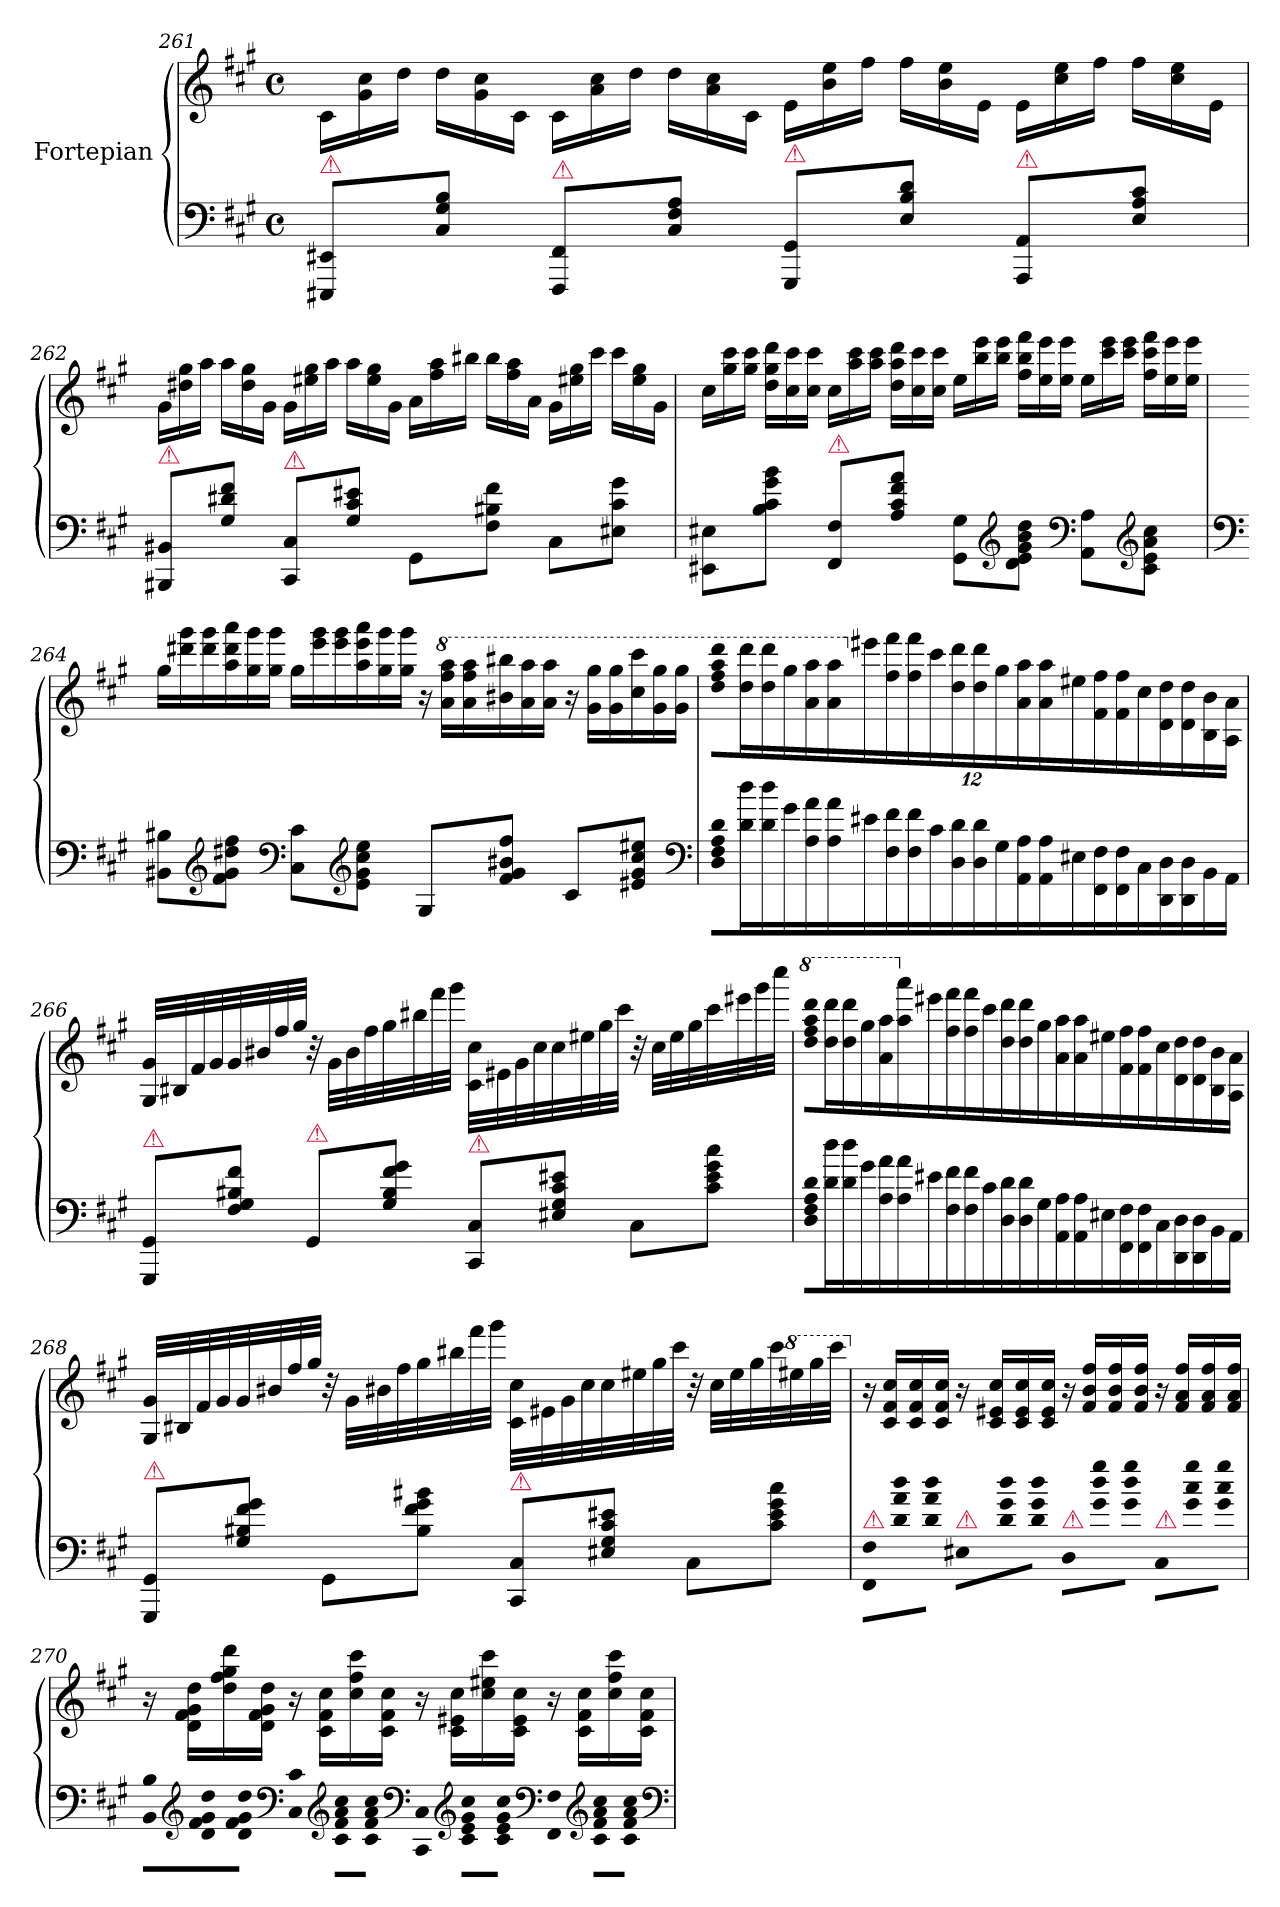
**kern	**kern
*part2	*part1
*staff2	*staff1
*I"Fortepian	*I"Fortepian
*clefF4	*clefG2
*k[f#c#g#]	*k[f#c#g#]
*f#:	*f#:
*M4/4	*M4/4
*met(c)	*met(c)
*	*Xtuplet
=261	=261
!LO:TX:a:color=crimson:t=⚠	!
8EEE#X/ 8EE#X/L	24c#\LL
.	24g#\ 24cc#\
.	24dd\JJ
8C#\ 8G#\ 8B\J	24dd\LL
.	24g#\ 24cc#\
.	24c#\JJ
!LO:TX:a:color=crimson:t=⚠	!
8FFF#/ 8FF#/L	24c#\LL
.	24a\ 24cc#\
.	24dd\JJ
8C#\ 8F#\ 8A\J	24dd\LL
.	24a\ 24cc#\
.	24c#\JJ
!LO:TX:a:color=crimson:t=⚠	!
8GGG#/ 8GG#/L	24e\LL
.	24b\ 24ee\
.	24ff#\JJ
8E\ 8B\ 8d\J	24ff#\LL
.	24b\ 24ee\
.	24e\JJ
!LO:TX:a:color=crimson:t=⚠	!
8AAA/ 8AA/L	24e\LL
.	24cc#\ 24ee\
.	24ff#\JJ
8E\ 8A\ 8c#\J	24ff#\LL
.	24cc#\ 24ee\
.	24e\JJ
=262	=262
!LO:TX:a:color=crimson:t=⚠	!
8BBB#X/ 8BB#X/L	24g#\LL
.	24dd#X\ 24gg#\
.	24aa\JJ
8G#\ 8d#X\ 8f#\J	24aa\LL
.	24dd#\ 24gg#\
.	24g#\JJ
!LO:TX:a:color=crimson:t=⚠	!
8CC#/ 8C#/L	24g#\LL
.	24ee#X\ 24gg#\
.	24aa\JJ
8G#\ 8c#\ 8e#X\J	24aa\LL
.	24ee#\ 24gg#\
.	24g#\JJ
8GG#\L	24a\LL
.	24ff#\ 24aa\
.	24bb#X\JJ
8F#\ 8B#X\ 8f#\J	24bb#\LL
.	24ff#\ 24aa\
.	24a\JJ
8C#\L	24g#\LL
.	24ee#X\ 24gg#\
.	24ccc#\JJ
8E#X\ 8c#\ 8g#\J	24ccc#\LL
.	24ee#\ 24gg#\
.	24g#\JJ
=263	=263
8EE#X\ 8E#X\L	24cc#\LL
.	24gg#\ 24ccc#\
.	24gg#\ 24ccc#\JJ
8B\ 8c#\ 8g#\ 8b\J	24dd\ 24gg#\ 24ddd\LL
.	24cc#\ 24ccc#\
.	24cc#\ 24ccc#\JJ
!LO:TX:a:color=crimson:t=⚠	!
8FF#/ 8F#/L	24cc#\LL
.	24aa\ 24ccc#\
.	24aa\ 24ccc#\JJ
8A\ 8c#\ 8f#\ 8a\J	24dd\ 24aa\ 24ddd\LL
.	24cc#\ 24ccc#\
.	24cc#\ 24ccc#\JJ
8GG#\ 8G#\L	24ee\LL
.	24bb\ 24eee\
.	24bb\ 24eee\JJ
*clefG2	*
8d\ 8e\ 8g#\ 8b\ 8dd\J	24ff#\ 24bb\ 24fff#\LL
.	24ee\ 24eee\
.	24ee\ 24eee\JJ
*clefF4	*
8AA\ 8A\L	24ee\LL
.	24ccc#\ 24eee\
.	24ccc#\ 24eee\JJ
*clefG2	*
8c#\ 8e\ 8a\ 8cc#\J	24ff#\ 24ccc#\ 24fff#\LL
.	24ee\ 24eee\
.	24ee\ 24eee\JJ
=264	=264
*clefF4	*
8BB#X\ 8B#X\L	24gg#\LL
.	24ddd#X\ 24ggg#\
.	24ddd#\ 24ggg#\
*clefG2	*
8f#\ 8g#\ 8dd#X\ 8ff#\J	24aa\ 24ddd#\ 24aaa\
.	24gg#\ 24ggg#\
.	24gg#\ 24ggg#\JJ
*clefF4	*
8C#\ 8c#\L	24gg#\LL
.	24eee\ 24ggg#\
.	24eee\ 24ggg#\
*clefG2	*
8e\ 8g#\ 8cc#\ 8ee\J	24aa\ 24eee\ 24aaa\
.	24gg#\ 24ggg#\
.	24gg#\ 24ggg#\JJ
8G#/L	24r
*	*8va
.	24aa\ 24fff#\ 24aaa\LL
.	24aa\ 24fff#\ 24aaa\
8f#/ 8g#/ 8b#X/ 8ff#/J	24bb#X\ 24bbb#X\
.	24aa\ 24aaa\
.	24aa\ 24aaa\JJ
8c#/L	24r
.	24gg#\ 24ggg#\LL
.	24gg#\ 24ggg#\
8e#X/ 8g#/ 8cc#/ 8ee#X/J	24ccc#\ 24cccc#\
.	24gg#\ 24ggg#\
.	24gg#\ 24ggg#\JJ
*clefF4	*
=265	=265
*Xtuplet	*
!LO:N:vis=8	!
*	*tuplet
*	*Xbrackettup
!	!LO:N:vis=8
12D\ 12F#\ 12A\ 12d\L	12ddd\ 12fff#\ 12aaa\ 12dddd\L
24d\ 24dd\L	24ddd\ 24dddd\L
24d\ 24dd\	24ddd\ 24dddd\
24g#\	24ggg#\
24A\ 24a\	24aa\ 24aaa\
*	*Xtuplet
24A\ 24a\	24aa\ 24aaa\
*	*X8va
24e#X\	24eee#X\
24F#\ 24f#\	24ff#\ 24fff#\
24F#\ 24f#\	24ff#\ 24fff#\
24c#\	24ccc#\
24D\ 24d\	24dd\ 24ddd\
24D\ 24d\	24dd\ 24ddd\
24G#\	24gg#\
24AA\ 24A\	24a\ 24aa\
24AA\ 24A\	24a\ 24aa\
24E#X\	24ee#X\
24FF#\ 24F#\	24f#\ 24ff#\
24FF#\ 24F#\	24f#\ 24ff#\
24C#\	24cc#\
24DD\ 24D\	24d\ 24dd\
24DD\ 24D\	24d\ 24dd\
24BB\	24B\ 24b\
24AA\JJ	24A\ 24a\JJ
=266	=266
!LO:TX:a:color=crimson:t=⚠	!
8GGG#/ 8GG#/L	32G#/ 32g#/LLL
.	32B#X/
.	32f#/
.	32g#/
8F#\ 8G#\ 8B#X\ 8f#\J	32g#/
.	32b#X/
.	32ff#/
.	32gg#/JJJ
!LO:TX:a:color=crimson:t=⚠	!
8GG#/L	32r
.	32g#\LLL
.	32b#\
.	32ff#\
8G#\ 8B#\ 8f#\ 8g#\J	32gg#\
.	32bb#X\
.	32fff#\
.	32ggg#\JJJ
!LO:TX:a:color=crimson:t=⚠	!
8CC#/ 8C#/L	32c#\ 32cc#\LLL
.	32e#X\
.	32g#\
.	32cc#\
8E#X\ 8G#\ 8c#\ 8e#X\J	32cc#\
.	32ee#X\
.	32gg#\
.	32ccc#\JJJ
8C#\L	32r
.	32cc#\LLL
.	32ee#\
.	32gg#\
8c#\ 8e#\ 8g#\ 8cc#\J	32ccc#\
.	32eee#X\
.	32ggg#\
.	32cccc#\JJJ
=267	=267
!LO:N:vis=8	!
*	*8va
!	!LO:N:vis=8
12D\ 12F#\ 12A\ 12d\L	12ddd\ 12fff#\ 12aaa\ 12dddd\L
24d\ 24dd\L	24ddd\ 24dddd\L
24d\ 24dd\	24ddd\ 24dddd\
24g#\	24ggg#\
24A\ 24a\	24aa\ 24aaa\
*	*X8va
24A\ 24a\	24aa\ 24aaa\
24e#X\	24eee#X\
24F#\ 24f#\	24ff#\ 24fff#\
24F#\ 24f#\	24ff#\ 24fff#\
24c#\	24ccc#\
24D\ 24d\	24dd\ 24ddd\
24D\ 24d\	24dd\ 24ddd\
24G#\	24gg#\
24AA\ 24A\	24a\ 24aa\
24AA\ 24A\	24a\ 24aa\
24E#X\	24ee#X\
24FF#\ 24F#\	24f#\ 24ff#\
24FF#\ 24F#\	24f#\ 24ff#\
24C#\	24cc#\
24DD\ 24D\	24d\ 24dd\
24DD\ 24D\	24d\ 24dd\
24BB\	24B\ 24b\
24AA\JJ	24A\ 24a\JJ
=268	=268
!LO:TX:a:color=crimson:t=⚠	!
8GGG#/ 8GG#/L	32G#/ 32g#/LLL
.	32B#X/
.	32f#/
.	32g#/
8G#\ 8B#X\ 8f#\ 8g#\J	32g#/
.	32b#X/
.	32ff#/
.	32gg#/JJJ
8GG#\L	32r
.	32g#\LLL
.	32b#X\
.	32ff#\
8B#\ 8f#\ 8g#\ 8b#X\J	32gg#\
.	32bb#X\
.	32fff#\
.	32ggg#\JJJ
!LO:TX:a:color=crimson:t=⚠	!
8CC#/ 8C#/L	32c#\ 32cc#\LLL
.	32e#X\
.	32g#\
.	32cc#\
8E#X\ 8G#\ 8c#\ 8e#X\J	32cc#\
.	32ee#X\
.	32gg#\
.	32ccc#\JJJ
8C#\L	32r
.	32cc#\LLL
.	32ee#\
.	32gg#\
8c#\ 8e#\ 8g#\ 8cc#\J	32ccc#\
*	*8va
.	32eee#X\
.	32ggg#\
.	32cccc#\JJJ
=269	=269
!LO:N:vis=16	!
*	*X8va
!LO:TX:a:color=crimson:t=⚠	!
12FF#/ 12F#/LL	16r
.	16c#/ 16f#/ 16cc#/LL
!LO:N:vis=16	!
12d\ 12a\ 12dd\	.
.	16c#/ 16f#/ 16cc#/
!LO:N:vis=16	!
12d\ 12a\ 12dd\JJ	.
.	16c#/ 16f#/ 16cc#/JJ
!LO:TX:a:color=crimson:t=⚠	!
!LO:N:vis=16	!
12E#X/LL	16r
.	16c#/ 16e#X/ 16cc#/LL
!LO:N:vis=16	!
12d\ 12g#\ 12dd\	.
.	16c#/ 16e#/ 16cc#/
!LO:N:vis=16	!
12d\ 12g#\ 12dd\JJ	.
.	16c#/ 16e#/ 16cc#/JJ
!LO:TX:a:color=crimson:t=⚠	!
!LO:N:vis=16	!
12D/LL	16r
.	16f#/ 16b/ 16ff#/LL
!LO:N:vis=16	!
12g#\ 12dd\ 12gg#\	.
.	16f#/ 16b/ 16ff#/
!LO:N:vis=16	!
12g#\ 12dd\ 12gg#\JJ	.
.	16f#/ 16b/ 16ff#/JJ
!LO:TX:a:color=crimson:t=⚠	!
!LO:N:vis=16	!
12C#/LL	16r
.	16f#/ 16a/ 16ff#/LL
!LO:N:vis=16	!
12g#\ 12cc#\ 12gg#\	.
.	16f#/ 16a/ 16ff#/
!LO:N:vis=16	!
12g#\ 12cc#\ 12gg#\JJ	.
.	16f#/ 16a/ 16ff#/JJ
=270	=270
!LO:N:vis=16	!
12BB\ 12B\LL	16r
.	16d\ 16f#\ 16g#\ 16dd\LL
*clefG2	*
!LO:N:vis=16	!
12d\ 12f#\ 12g#\ 12dd\	.
.	16dd\ 16ff#\ 16gg#\ 16ddd\
!LO:N:vis=16	!
12d\ 12f#\ 12g#\ 12dd\JJ	.
.	16d\ 16f#\ 16g#\ 16dd\JJ
*clefF4	*
!LO:N:vis=16	!
12C#\ 12c#\	16r
.	16c#\ 16f#\ 16cc#\LL
*clefG2	*
!LO:N:vis=16	!
12c#\ 12f#\ 12a\ 12cc#\LL	.
.	16cc#\ 16ff#\ 16ccc#\
!LO:N:vis=16	!
12c#\ 12f#\ 12a\ 12cc#\JJ	.
.	16c#\ 16f#\ 16cc#\JJ
*clefF4	*
!LO:N:vis=16	!
12CC#\ 12C#\	16r
.	16c#\ 16e#X\ 16cc#\LL
*clefG2	*
!LO:N:vis=16	!
12c#\ 12e\ 12g#\ 12cc#\LL	.
.	16cc#\ 16ee#X\ 16ccc#\
!LO:N:vis=16	!
12c#\ 12e\ 12g#\ 12cc#\JJ	.
.	16c#\ 16e#\ 16cc#\JJ
*clefF4	*
!LO:N:vis=16	!
12FF#\ 12F#\	16r
.	16c#\ 16f#\ 16cc#\LL
*clefG2	*
!LO:N:vis=16	!
12c#\ 12f#\ 12a\ 12cc#\LL	.
.	16cc#\ 16ff#\ 16ccc#\
!LO:N:vis=16	!
12c#\ 12f#\ 12a\ 12cc#\JJ	.
.	16c#\ 16f#\ 16cc#\JJ
*clefF4	*
=	=
*-	*-
